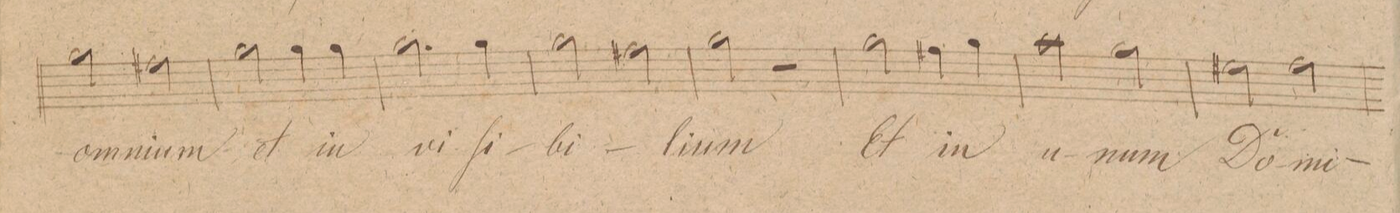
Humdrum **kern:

**kern	**text	**dynam
*I"Alto.	*	*
*clefC3	*	*
*k[]	*	*
*met(c)	*	*
*M2/2	*	*
2a\	o-	.
2g#X\	-mni-	.
=15	=15	=15
2a\	-um	.
4a\	et	.
4a\	in-	.
=16	=16	=16
2.a\	-vi-	.
4a\	-ſi-	.
=17	=17	=17
2a\	-bi-	.
2g#X\	-li-	.
=18	=18	=18
2a\	-um	.
2r	.	.
=19	=19	=19
2a\	Et	.
4g#X\	in	.
4a\	.	.
=20	=20	=20
2b\	-u-	.
2a\	-num	.
=21	=21	=21
2f#X\	Do-	.
2g\	-mi-	.
=22	=22	=22
*-	*-	*-
